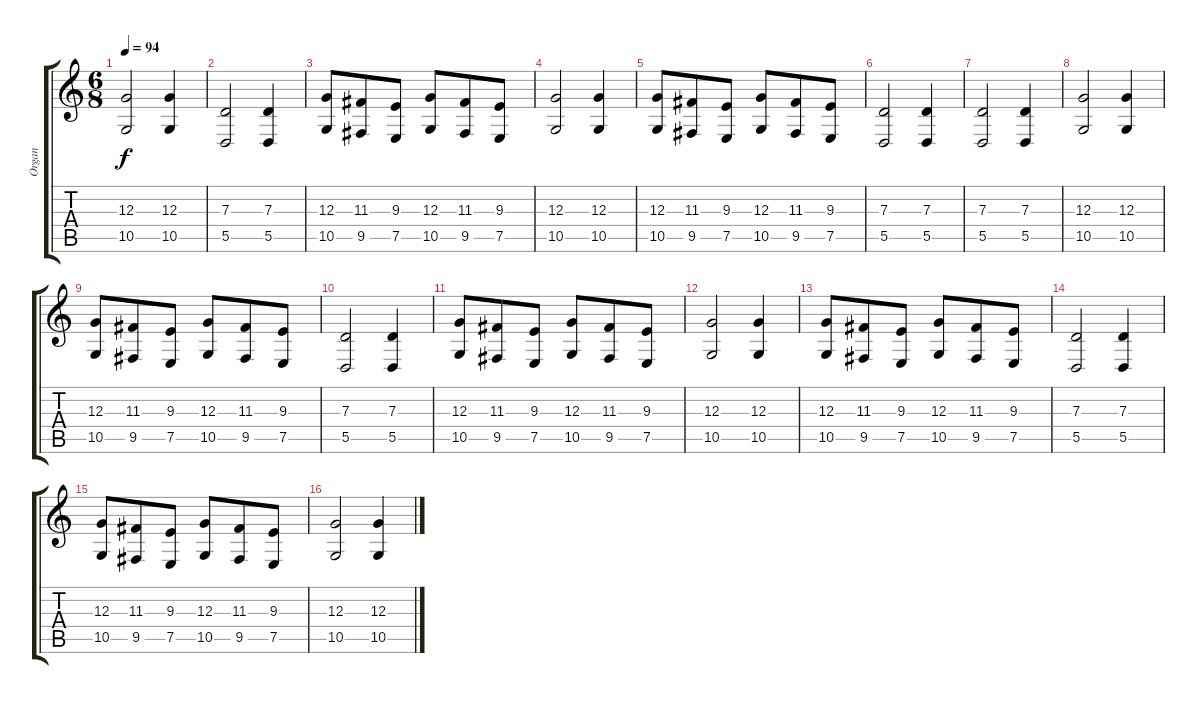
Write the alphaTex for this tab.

\track ("Organ" "Organ") {instrument tangoaccordion}
\staff {score tabs}
\tuning (E4 B3 G3 D3 A2 E2) {hide}
\ts (6 8)
\tempo 94
\clef g2
\ks c
(12.3 10.5).2{dy f} (12.3 10.5).4 |
(7.3 5.5).2 (7.3 5.5).4 |
(12.3 10.5).8 (11.3 9.5).8 (9.3 7.5).8 (12.3 10.5).8 (11.3 9.5).8 (9.3 7.5).8 |
(12.3 10.5).2 (12.3 10.5).4 |
(12.3 10.5).8 (11.3 9.5).8 (9.3 7.5).8 (12.3 10.5).8 (11.3 9.5).8 (9.3 7.5).8 |
(7.3 5.5).2 (7.3 5.5).4 |
(7.3 5.5).2 (7.3 5.5).4 |
(12.3 10.5).2 (12.3 10.5).4 |
(12.3 10.5).8 (11.3 9.5).8 (9.3 7.5).8 (12.3 10.5).8 (11.3 9.5).8 (9.3 7.5).8 |
(7.3 5.5).2 (7.3 5.5).4 |
(12.3 10.5).8 (11.3 9.5).8 (9.3 7.5).8 (12.3 10.5).8 (11.3 9.5).8 (9.3 7.5).8 |
(12.3 10.5).2 (12.3 10.5).4 |
(12.3 10.5).8 (11.3 9.5).8 (9.3 7.5).8 (12.3 10.5).8 (11.3 9.5).8 (9.3 7.5).8 |
(7.3 5.5).2 (7.3 5.5).4 |
(12.3 10.5).8 (11.3 9.5).8 (9.3 7.5).8 (12.3 10.5).8 (11.3 9.5).8 (9.3 7.5).8 |
(12.3 10.5).2 (12.3 10.5).4
